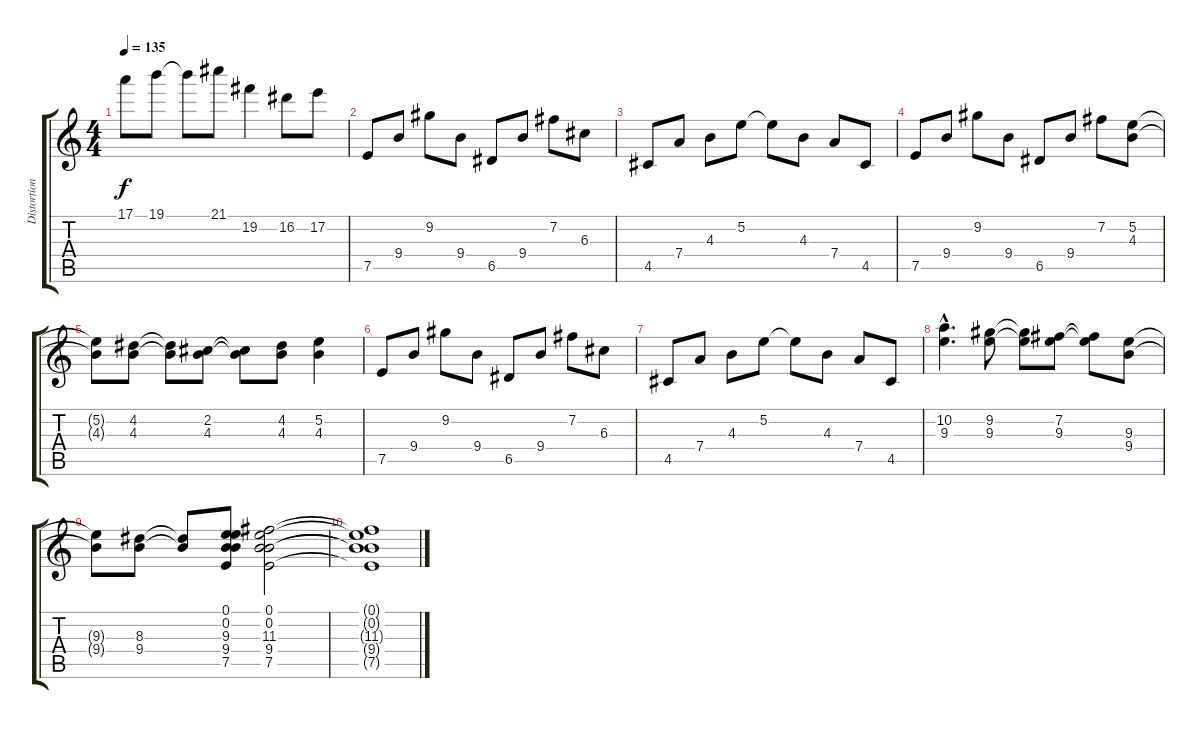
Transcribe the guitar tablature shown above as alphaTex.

\track ("Distortion Guitar" "Distortion") {instrument overdrivenguitar}
\staff {score tabs}
\tuning (E4 B3 G3 D3 A2 E2) {hide}
\ts (4 4)
\tempo 135
\clef g2
\ks c
17.1{t}.8{dy f} 19.1.8 19.1{t}.8 21.1.8 19.2.4 16.2.8 17.2.8 |
7.5.8 9.4.8 9.2.8 9.4.8 6.5.8 9.4.8 7.2.8 6.3.8 |
4.5.8 7.4.8 4.3.8 5.2.8 5.2{t}.8 4.3.8 7.4.8 4.5.8 |
7.5.8 9.4.8 9.2.8 9.4.8 6.5.8 9.4.8 7.2.8 (5.2 4.3).8 |
(5.2{t} 4.3{t}).8 (4.2 4.3).8 (4.2{t} 4.3{t}).8 (2.2 4.3).8 (2.2{t} 4.3{t}).8 (4.2 4.3).8 (5.2 4.3).4 |
7.5.8 9.4.8 9.2.8 9.4.8 6.5.8 9.4.8 7.2.8 6.3.8 |
4.5.8 7.4.8 4.3.8 5.2.8 5.2{t}.8 4.3.8 7.4.8 4.5.8 |
(10.2{hac} 9.3{hac}).4{d} (9.2 9.3).8 (9.2{t} 9.3{t}).8 (7.2 9.3).8 (7.2{t} 9.3{t}).8 (9.3 9.4).8 |
(9.3{t} 9.4{t}).8 (8.3 9.4).8 (8.3{t} 9.4{t}).8 (0.1 0.2 9.3 9.4 7.5).8 (0.1 0.2 11.3 9.4 7.5).2 |
(0.1{t} 0.2{t} 11.3{t} 9.4{t} 7.5{t}).1
